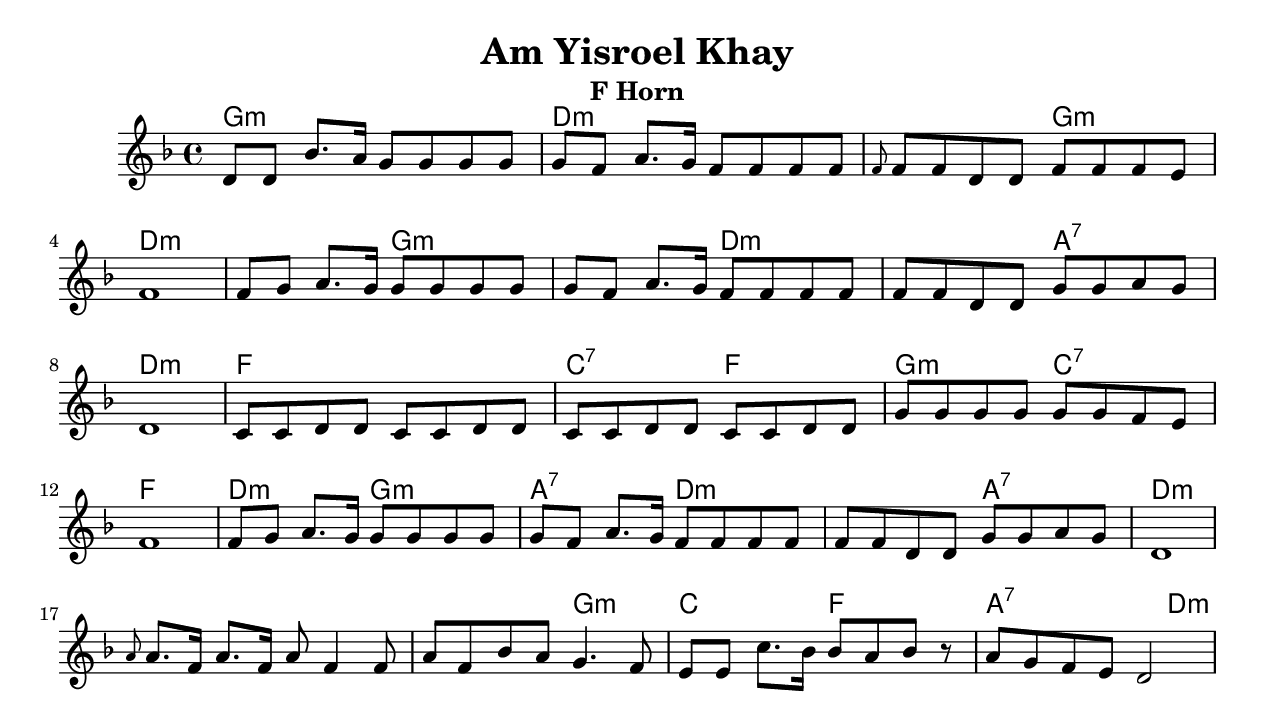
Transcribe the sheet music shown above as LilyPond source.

\version "2.18.0"
\include "english.ly"
\pointAndClickOff
\paper{
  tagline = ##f
  print-all-headers = ##t
  #(set-paper-size "letter")
}
date = #(strftime "%d-%m-%Y" (localtime (current-time)))

%\markup{ \italic{ " Updated " \date  }  }

%\markup{ Got something to say? }

global = {
  \clef treble
  \key d \minor
  \time 4/4
  \set Score.markFormatter = #format-mark-box-alphabet
}

%#################################### Melody ########################
melody = \relative c' {
  \global
  %\partial 16*3 a16 d f   %lead in notes
  d8 d bf'8. a16 g8 g g g |
  g8 f a8. g16 f8 f f f|
  \grace f8 f8 f d d f f f e
  f1

  f8 g a8. g16 g8 g g g|
  g8 f a8. g16 f8 f f f|
  f8 f d d g g a g|
  d1

  c8 c d d c c d d
  c8 c d d c c d d
  g8 g g g g g f e
  f1

  f8 g a8. g16 g8 g g g|
  g8 f a8. g16 f8 f f f |
  f8 f d d g g a g|
  d1
  \grace a'8 a8. f16 a8. f16 a8 f4 f8|
  a8 f bf a g4. f8 |
  e8 e c'8. bf16 bf8 a bf r|  %mistake in book?
  a8 g f e d2|

}
%################################# Lyrics #####################
%\addlyrics{  }
%################################# Chords #######################
harmonies = \chordmode {
  g1:m
  d2*3:m
  g2:m
  d2*3:m
  g2*2:m
  d2*2:m
  a2:7
  d1:m %whole note
  f1
  c2:7
  f2
  g2:m
  c2:7
  f1
  d2:m
  g2:m
  a2:7
  d2*2:m
  a2:7
  d2*5:m
  g2:m
  c2
  f2
  a4*3:7
  d4:m
}

\score {
  <<
    \new ChordNames {
      \set chordChanges = ##f
      \harmonies
    }
    \new Staff
    \melody
  >>
  \header{
    title= "Am Yisroel Khay"
    subtitle=""
    composer= ""
    instrument = "F Horn"
    arranger= ""
  }
  \layout{indent = 1.0\cm}
  \midi {
    \tempo 4 = 120

    % \midi { }
  }
}
%{
% more verses:
\markup{}
\markup {
  \fill-line {
    \hspace #0.1 % distance from left margin
    \column {
      \line { "1."
	\column {
	  ""
	}
      }
      \hspace #0.2 % vertical distance between verses
      \line { "2."
	\column {
	 ""
	}
      }
    }
    \hspace #0.1  % horiz. distance between columns
    \column {
      \line { "3."
	\column {
	  ""
	}
      }
      \hspace #0.2 % distance between verses
      \line { "4."
	\column {
	 ""
	}
      }
    }
    \hspace #0.1 % distance to right margin
  }
}

%}
